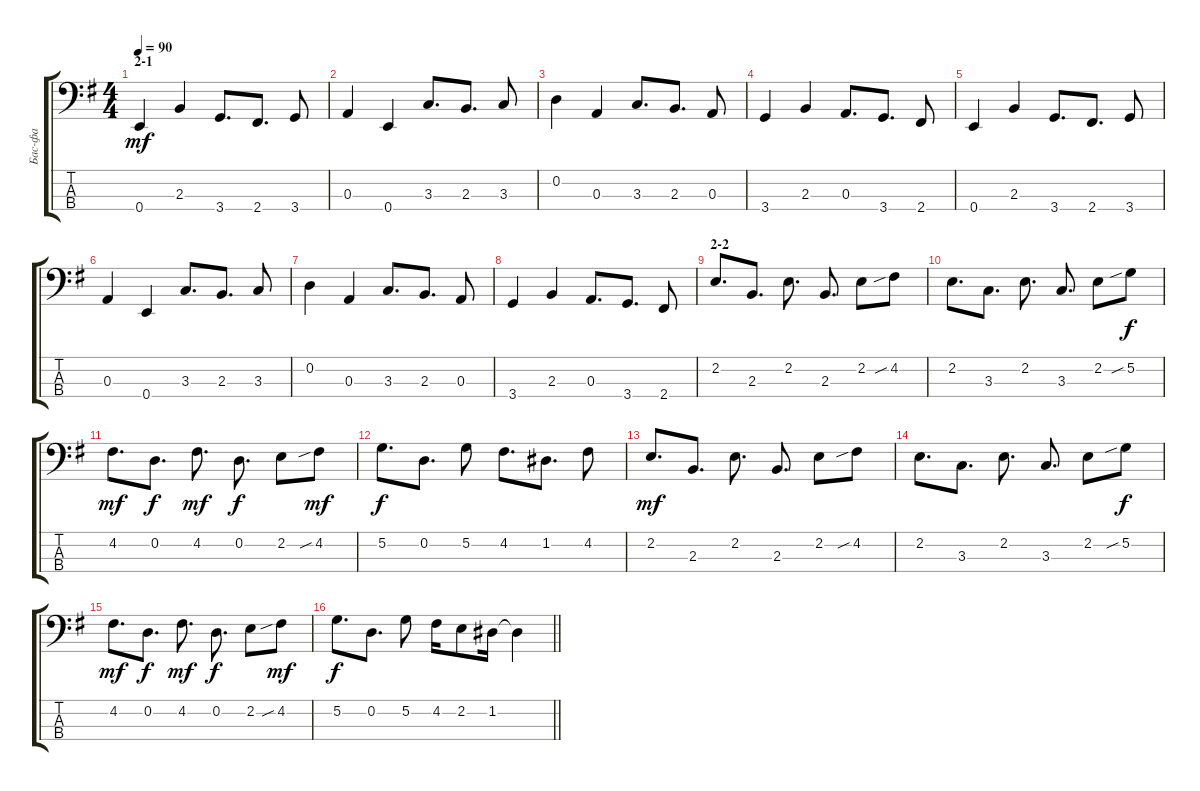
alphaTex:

\track ("Бас-фа" "Бас-фа") {instrument acousticbass}
\staff {score tabs}
\tuning (G2 D2 A1 E1) {hide}
\ts (4 4)
\section ("" "2-1")
\tempo 90
\clef f4
\ks eminor
0.4.4{dy mf} 2.3.4 3.4.8{d} 2.4.8{d} 3.4.8 |
0.3.4 0.4.4 3.3.8{d} 2.3.8{d} 3.3.8 |
0.2.4 0.3.4 3.3.8{d} 2.3.8{d} 0.3.8 |
3.4.4 2.3.4 0.3.8{d} 3.4.8{d} 2.4.8 |
0.4.4 2.3.4 3.4.8{d} 2.4.8{d} 3.4.8 |
0.3.4 0.4.4 3.3.8{d} 2.3.8{d} 3.3.8 |
0.2.4 0.3.4 3.3.8{d} 2.3.8{d} 0.3.8 |
3.4.4 2.3.4 0.3.8{d} 3.4.8{d} 2.4.8 |
\section ("" "2-2")
2.2.8{d} 2.3.8{d} 2.2.8{d} 2.3.8{d} 2.2.8 4.2{sib}.8 |
2.2.8{d} 3.3.8{d} 2.2.8{d} 3.3.8{d} 2.2.8 5.2{sib}.8{dy f} |
4.2.8{d dy mf} 0.2.8{d dy f} 4.2.8{d dy mf} 0.2.8{d dy f} 2.2.8 4.2{sib}.8{dy mf} |
5.2.8{d dy f} 0.2.8{d} 5.2.8 4.2.8{d} 1.2.8{d} 4.2.8 |
2.2.8{d dy mf} 2.3.8{d} 2.2.8{d} 2.3.8{d} 2.2.8 4.2{sib}.8 |
2.2.8{d} 3.3.8{d} 2.2.8{d} 3.3.8{d} 2.2.8 5.2{sib}.8{dy f} |
4.2.8{d dy mf} 0.2.8{d dy f} 4.2.8{d dy mf} 0.2.8{d dy f} 2.2.8 4.2{sib}.8{dy mf} |
\barLineRight lightlight
5.2.8{d dy f} 0.2.8{d} 5.2.8 4.2.16 2.2.8 1.2.16 1.2{t}.4
